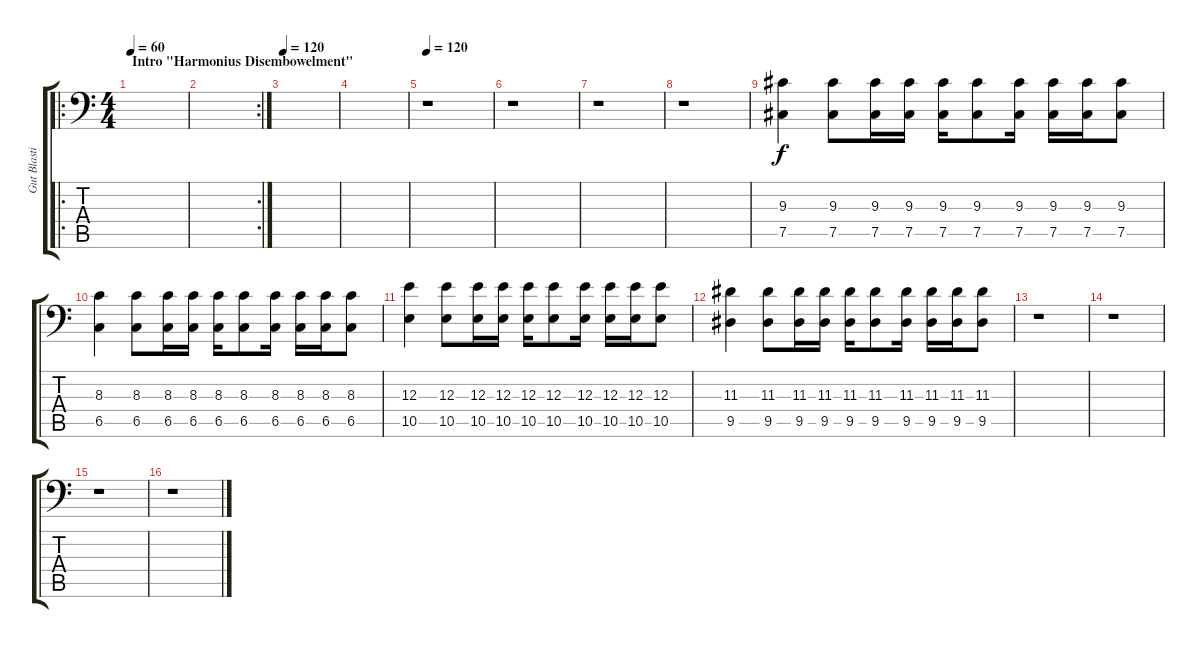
\track ("Gut Blasting Pathogenic Decimator" "Gut Blasti") {instrument fretlessbass}
\staff {score tabs}
\tuning (Db3 Ab2 E2 B1 Gb1 Db1) {hide}
\ro
\ts (4 4)
\section ("" "Intro \"Harmonius Disembowelment\"")
\tempo 60
\clef f4
\ks c
|
\rc 2
|
\tempo 120
|
|
\tempo 120
r.1 |
r.1 |
r.1 |
r.1 |
(9.3 7.5).4 (9.3 7.5).8 (9.3 7.5).16 (9.3 7.5).16 (9.3 7.5).16 (9.3 7.5).8 (9.3 7.5).16 (9.3 7.5).16 (9.3 7.5).16 (9.3 7.5).8 |
(8.3 6.5).4 (8.3 6.5).8 (8.3 6.5).16 (8.3 6.5).16 (8.3 6.5).16 (8.3 6.5).8 (8.3 6.5).16 (8.3 6.5).16 (8.3 6.5).16 (8.3 6.5).8 |
(12.3 10.5).4 (12.3 10.5).8 (12.3 10.5).16 (12.3 10.5).16 (12.3 10.5).16 (12.3 10.5).8 (12.3 10.5).16 (12.3 10.5).16 (12.3 10.5).16 (12.3 10.5).8 |
(11.3 9.5).4 (11.3 9.5).8 (11.3 9.5).16 (11.3 9.5).16 (11.3 9.5).16 (11.3 9.5).8 (11.3 9.5).16 (11.3 9.5).16 (11.3 9.5).16 (11.3 9.5).8 |
r.1 |
r.1 |
r.1 |
r.1
